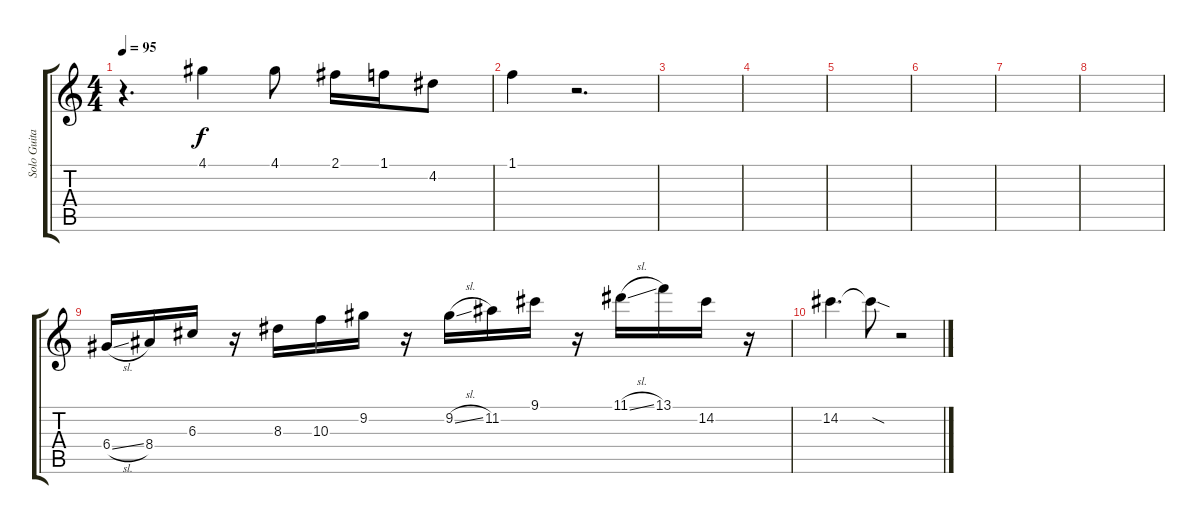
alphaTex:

\track ("Solo Guitar" "Solo Guita") {instrument acousticguitarsteel}
\staff {score tabs}
\tuning (E4 B3 G3 D3 A2 E2) {hide}
\ts (4 4)
\tempo 95
\clef g2
\ks c
r.4{d dy f} 4.1.4 4.1.8 2.1.16 1.1.16 4.2.8 |
1.1.4 r.2{d} |
|
|
|
|
|
|
6.4{sl}.16 8.4.16 6.3.16 r.16 8.3.16 10.3.16 9.2.16 r.16 9.2{sl}.16 11.2.16 9.1.16 r.16 11.1{sl}.16 13.1.16 14.2.16 r.16 |
14.2.4{d} 14.2{sod t}.8 r.2
